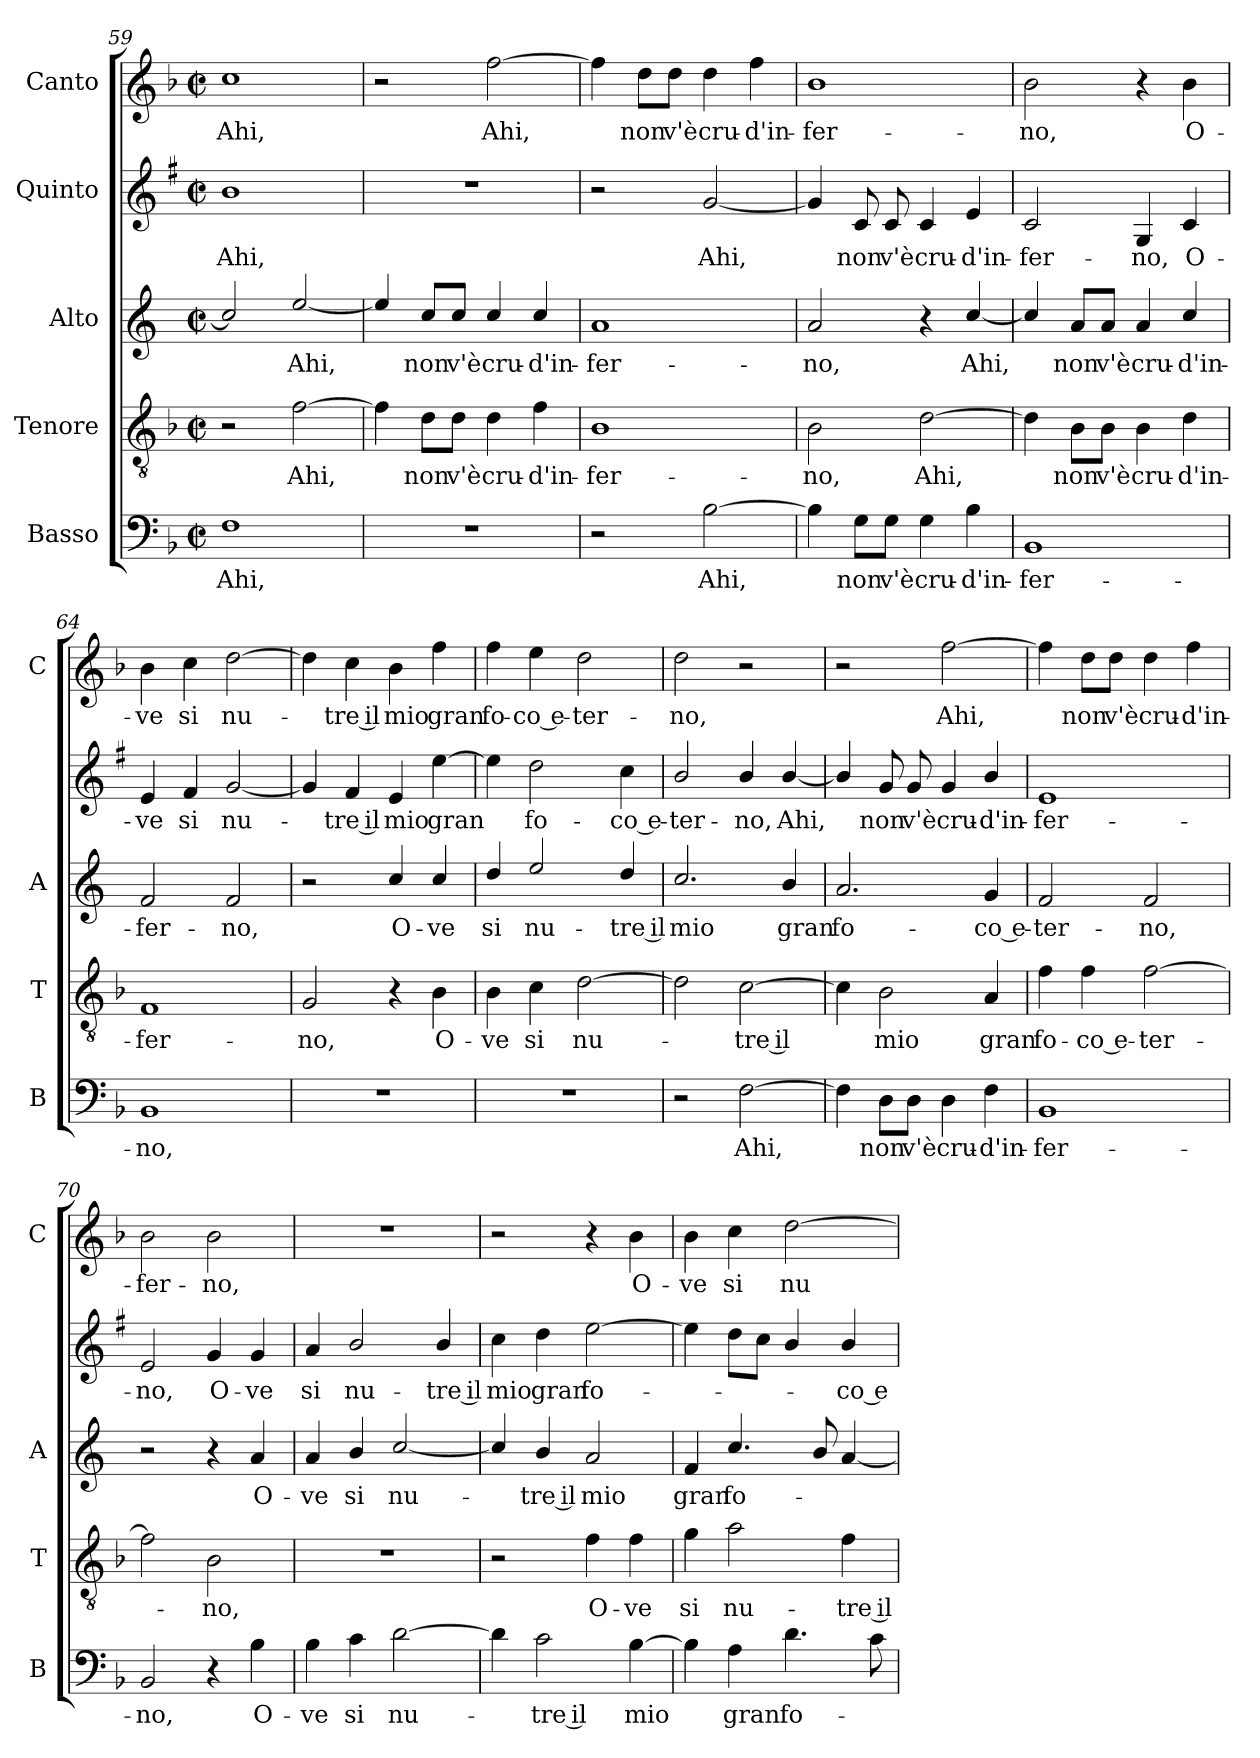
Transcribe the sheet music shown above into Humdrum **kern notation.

**kern	**text	**kern	**text	**kern	**text	**kern	**text	**kern	**text
*part5	*part5	*part4	*part4	*part3	*part3	*part2	*part2	*part1	*part1
*staff5	*staff5	*staff4	*staff4	*staff3	*staff3	*staff2	*staff2	*staff1	*staff1
*I"Basso	*	*I"Tenore	*	*I"Alto	*	*I"Quinto	*	*I"Canto	*
*I'B	*	*I'T	*	*I'A	*	*	*	*I'C	*
*clefF4	*	*clefGv2	*	*clefG2	*	*clefG2	*	*clefG2	*
*	*	*	*	*ITrd4c7	*	*ITrd1c2	*	*	*
*k[b-]	*	*k[b-]	*	*k[b-]	*	*k[b-]	*	*k[b-]	*
*F:	*	*F:	*	*F:	*	*F:	*	*F:	*
*M2/2	*	*M2/2	*	*M2/2	*	*M2/2	*	*M2/2	*
*met(c|)	*	*met(c|)	*	*met(c|)	*	*met(c|)	*	*met(c|)	*
=59	=59	=59	=59	=59	=59	=59	=59	=59	=59
!	!LO:LY:b	!	!	!	!	!	!LO:LY:b	!	!LO:LY:b
1F	Ahi,	2r	.	2f/]	.	1a	Ahi,	1cc	Ahi,
!	!	!	!LO:LY:b	!	!LO:LY:b	!	!	!	!
.	.	[2f\	Ahi,	[2a/	Ahi,	.	.	.	.
!!LO:LB:g=z
=60	=60	=60	=60	=60	=60	=60	=60	=60	=60
1r	.	4f\]	.	4a/]	.	1r	.	2r	.
!	!	!	!LO:LY:b	!	!LO:LY:b	!	!	!	!
.	.	8d\L	non	8f/L	non	.	.	.	.
!	!	!	!LO:LY:b	!	!LO:LY:b	!	!	!	!
.	.	8d\J	v'è	8f/J	v'è	.	.	.	.
!	!	!	!LO:LY:b	!	!LO:LY:b	!	!	!	!LO:LY:b
.	.	4d\	cru-	4f/	cru-	.	.	[2ff\	Ahi,
!	!	!	!LO:LY:b	!	!LO:LY:b	!	!	!	!
.	.	4f\	-d'in-	4f/	-d'in-	.	.	.	.
=61	=61	=61	=61	=61	=61	=61	=61	=61	=61
!	!	!	!LO:LY:b	!	!LO:LY:b	!	!	!	!
2r	.	1B-	-fer-	1d	-fer-	2r	.	4ff\]	.
!	!	!	!	!	!	!	!	!	!LO:LY:b
.	.	.	.	.	.	.	.	8dd\L	non
!	!	!	!	!	!	!	!	!	!LO:LY:b
.	.	.	.	.	.	.	.	8dd\J	v'è
!	!LO:LY:b	!	!	!	!	!	!LO:LY:b	!	!LO:LY:b
[2B-\	Ahi,	.	.	.	.	[2f/	Ahi,	4dd\	cru-
!	!	!	!	!	!	!	!	!	!LO:LY:b
.	.	.	.	.	.	.	.	4ff\	-d'in-
=62	=62	=62	=62	=62	=62	=62	=62	=62	=62
!	!	!	!LO:LY:b	!	!LO:LY:b	!	!	!	!LO:LY:b
4B-\]	.	2B-\	-no,	2d/	-no,	4f/]	.	1b-	-fer-
!	!LO:LY:b	!	!	!	!	!	!LO:LY:b	!	!
8G\L	non	.	.	.	.	8B-/	non	.	.
!	!LO:LY:b	!	!	!	!	!	!LO:LY:b	!	!
8G\J	v'è	.	.	.	.	8B-/	v'è	.	.
!	!LO:LY:b	!	!LO:LY:b	!	!	!	!LO:LY:b	!	!
4G\	cru-	[2d\	Ahi,	4r	.	4B-/	cru-	.	.
!	!LO:LY:b	!	!	!	!LO:LY:b	!	!LO:LY:b	!	!
4B-\	-d'in-	.	.	[4f/	Ahi,	4d/	-d'in-	.	.
=63	=63	=63	=63	=63	=63	=63	=63	=63	=63
!	!LO:LY:b	!	!	!	!	!	!LO:LY:b	!	!LO:LY:b
1BB-	-fer-	4d\]	.	4f/]	.	2B-/	-fer-	2b-\	-no,
!	!	!	!LO:LY:b	!	!LO:LY:b	!	!	!	!
.	.	8B-\L	non	8d/L	non	.	.	.	.
!	!	!	!LO:LY:b	!	!LO:LY:b	!	!	!	!
.	.	8B-\J	v'è	8d/J	v'è	.	.	.	.
!	!	!	!LO:LY:b	!	!LO:LY:b	!	!LO:LY:b	!	!
.	.	4B-\	cru-	4d/	cru-	4F/	-no,	4r	.
!	!	!	!LO:LY:b	!	!LO:LY:b	!	!LO:LY:b	!	!LO:LY:b
.	.	4d\	-d'in-	4f/	-d'in-	4B-/	O-	4b-\	O-
=64	=64	=64	=64	=64	=64	=64	=64	=64	=64
!	!LO:LY:b	!	!LO:LY:b	!	!LO:LY:b	!	!LO:LY:b	!	!LO:LY:b
1BB-	-no,	1F	-fer-	2B-/	-fer-	4d/	-ve	4b-\	-ve
!	!	!	!	!	!	!	!LO:LY:b	!	!LO:LY:b
.	.	.	.	.	.	4e/	si	4cc\	si
!	!	!	!	!	!LO:LY:b	!	!LO:LY:b	!	!LO:LY:b
.	.	.	.	2B-/	-no,	[2f/	nu-	[2dd\	nu-
=65	=65	=65	=65	=65	=65	=65	=65	=65	=65
!	!	!	!LO:LY:b	!	!	!	!	!	!
1r	.	2G/	-no,	2r	.	4f/]	.	4dd\]	.
!	!	!	!	!	!	!	!LO:LY:b	!	!LO:LY:b
.	.	.	.	.	.	4e/	-tre il	4cc\	-tre il
!	!	!	!	!	!LO:LY:b	!	!LO:LY:b	!	!LO:LY:b
.	.	4r	.	4f/	O-	4d/	mio	4b-\	mio
!	!	!	!LO:LY:b	!	!LO:LY:b	!	!LO:LY:b	!	!LO:LY:b
.	.	4B-\	O-	4f/	-ve	[4dd\	gran	4ff\	gran
!!LO:PB:g=z
=66	=66	=66	=66	=66	=66	=66	=66	=66	=66
!	!	!	!LO:LY:b	!	!LO:LY:b	!	!	!	!LO:LY:b
1r	.	4B-\	-ve	4g/	si	4dd\]	.	4ff\	fo-
!	!	!	!LO:LY:b	!	!LO:LY:b	!	!LO:LY:b	!	!LO:LY:b
.	.	4c\	si	2a/	nu-	2cc\	fo-	4ee\	-co e-
!	!	!	!LO:LY:b	!	!	!	!	!	!LO:LY:b
.	.	[2d\	nu-	.	.	.	.	2dd\	-ter-
!	!	!	!	!	!LO:LY:b	!	!LO:LY:b	!	!
.	.	.	.	4g/	-tre il	4b-\	-co e-	.	.
=67	=67	=67	=67	=67	=67	=67	=67	=67	=67
!	!	!	!	!	!LO:LY:b	!	!LO:LY:b	!	!LO:LY:b
2r	.	2d\]	.	2.f/	mio	2a/	-ter-	2dd\	-no,
!	!LO:LY:b	!	!LO:LY:b	!	!	!	!LO:LY:b	!	!
[2F\	Ahi,	[2c\	-tre il	.	.	4a/	-no,	2r	.
!	!	!	!	!	!LO:LY:b	!	!LO:LY:b	!	!
.	.	.	.	4e/	gran	[4a/	Ahi,	.	.
=68	=68	=68	=68	=68	=68	=68	=68	=68	=68
!	!	!	!	!	!LO:LY:b	!	!	!	!
4F\]	.	4c\]	.	2.d/	fo-	4a/]	.	2r	.
!	!LO:LY:b	!	!LO:LY:b	!	!	!	!LO:LY:b	!	!
8D\L	non	2B-\	mio	.	.	8f/	non	.	.
!	!LO:LY:b	!	!	!	!	!	!LO:LY:b	!	!
8D\J	v'è	.	.	.	.	8f/	v'è	.	.
!	!LO:LY:b	!	!	!	!	!	!LO:LY:b	!	!LO:LY:b
4D\	cru-	.	.	.	.	4f/	cru-	[2ff\	Ahi,
!	!LO:LY:b	!	!LO:LY:b	!	!LO:LY:b	!	!LO:LY:b	!	!
4F\	-d'in-	4A/	gran	4c/	-co e-	4a/	-d'in-	.	.
=69	=69	=69	=69	=69	=69	=69	=69	=69	=69
!	!LO:LY:b	!	!LO:LY:b	!	!LO:LY:b	!	!LO:LY:b	!	!
1BB-	-fer-	4f\	fo-	2B-/	-ter-	1d	-fer-	4ff\]	.
!	!	!	!LO:LY:b	!	!	!	!	!	!LO:LY:b
.	.	4f\	-co e-	.	.	.	.	8dd\L	non
!	!	!	!	!	!	!	!	!	!LO:LY:b
.	.	.	.	.	.	.	.	8dd\J	v'è
!	!	!	!LO:LY:b	!	!LO:LY:b	!	!	!	!LO:LY:b
.	.	[2f\	-ter-	2B-/	-no,	.	.	4dd\	cru-
!	!	!	!	!	!	!	!	!	!LO:LY:b
.	.	.	.	.	.	.	.	4ff\	-d'in-
=70	=70	=70	=70	=70	=70	=70	=70	=70	=70
!	!LO:LY:b	!	!	!	!	!	!LO:LY:b	!	!LO:LY:b
2BB-/	-no,	2f\]	.	2r	.	2d/	-no,	2b-\	-fer-
!	!	!	!LO:LY:b	!	!	!	!LO:LY:b	!	!LO:LY:b
4r	.	2B-\	-no,	4r	.	4f/	O-	2b-\	-no,
!	!LO:LY:b	!	!	!	!LO:LY:b	!	!LO:LY:b	!	!
4B-\	O-	.	.	4d/	O-	4f/	-ve	.	.
=71	=71	=71	=71	=71	=71	=71	=71	=71	=71
!	!LO:LY:b	!	!	!	!LO:LY:b	!	!LO:LY:b	!	!
4B-\	-ve	1r	.	4d/	-ve	4g/	si	1r	.
!	!LO:LY:b	!	!	!	!LO:LY:b	!	!LO:LY:b	!	!
4c\	si	.	.	4e/	si	2a/	nu-	.	.
!	!LO:LY:b	!	!	!	!LO:LY:b	!	!	!	!
[2d\	nu-	.	.	[2f/	nu-	.	.	.	.
!	!	!	!	!	!	!	!LO:LY:b	!	!
.	.	.	.	.	.	4a/	-tre il	.	.
=72	=72	=72	=72	=72	=72	=72	=72	=72	=72
!	!	!	!	!	!	!	!LO:LY:b	!	!
4d\]	.	2r	.	4f/]	.	4b-\	mio	2r	.
!	!LO:LY:b	!	!	!	!LO:LY:b	!	!LO:LY:b	!	!
2c\	-tre il	.	.	4e/	-tre il	4cc\	gran	.	.
!	!	!	!LO:LY:b	!	!LO:LY:b	!	!LO:LY:b	!	!
.	.	4f\	O-	2d/	mio	[2dd\	fo-	4r	.
!	!LO:LY:b	!	!LO:LY:b	!	!	!	!	!	!LO:LY:b
[4B-\	mio	4f\	-ve	.	.	.	.	4b-\	O-
!!LO:LB:g=z
=73	=73	=73	=73	=73	=73	=73	=73	=73	=73
!	!	!	!LO:LY:b	!	!LO:LY:b	!	!	!	!LO:LY:b
4B-\]	.	4g\	si	4B-/	gran	4dd\]	.	4b-\	-ve
!	!LO:LY:b	!	!LO:LY:b	!	!LO:LY:b	!	!	!	!LO:LY:b
4A\	gran	2a\	nu-	4.f/	fo-	8cc\L	.	4cc\	si
.	.	.	.	.	.	8b-\J	.	.	.
!	!LO:LY:b	!	!	!	!	!	!	!	!LO:LY:b
4.d\	fo-	.	.	.	.	4a/	.	[2dd\	nu-
.	.	.	.	8e/	.	.	.	.	.
!	!	!	!LO:LY:b	!	!	!	!LO:LY:b	!	!
.	.	4f\	-tre il	[4d/	.	4a/	-co e-	.	.
8c\	.	.	.	.	.	.	.	.	.
=	=	=	=	=	=	=	=	=	=
*-	*-	*-	*-	*-	*-	*-	*-	*-	*-
